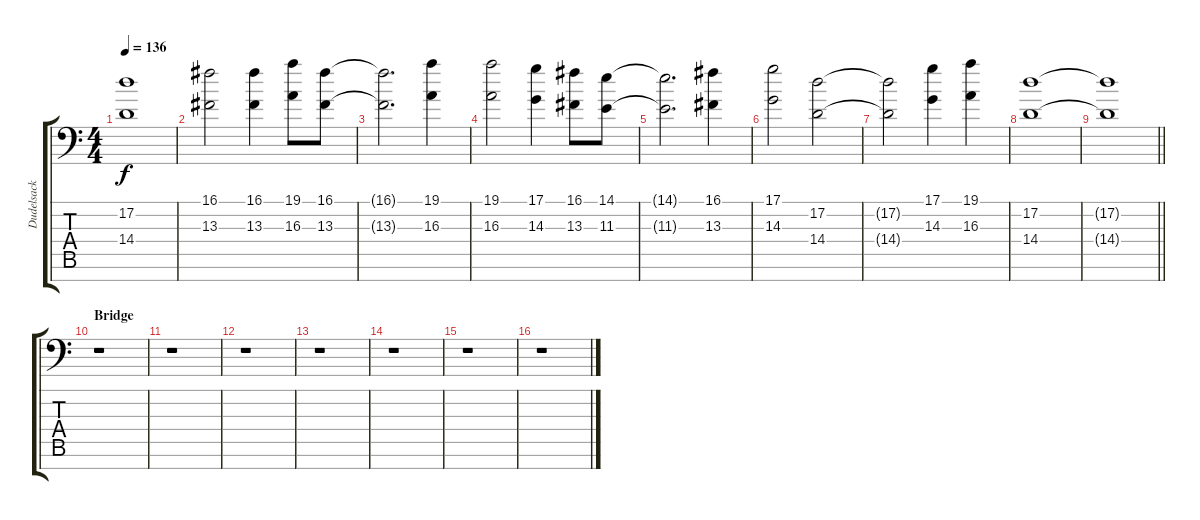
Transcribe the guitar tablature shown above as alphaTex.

\track ("Dudelsack" "Dudelsack") {instrument fiddle}
\staff {score tabs}
\tuning (D4 A3 F3 C3 G2 D2 A1) {hide}
\ts (4 4)
\tempo 136
\clef f4
\ks c
(17.2{t} 14.4{t}).1{dy f} |
(16.1 13.3).2 (16.1 13.3).4 (19.1 16.3).8 (16.1 13.3).8 |
(16.1{t} 13.3{t}).2{d} (19.1 16.3).4 |
(19.1 16.3).2 (17.1 14.3).4 (16.1 13.3).8 (14.1 11.3).8 |
(14.1{t} 11.3{t}).2{d} (16.1 13.3).4 |
(17.1 14.3).2 (17.2 14.4).2 |
(17.2{t} 14.4{t}).2 (17.1 14.3).4 (19.1 16.3).4 |
(17.2 14.4).1 |
\barLineRight lightlight
(17.2{t} 14.4{t}).1 |
\section ("" "Bridge")
r.1 |
r.1 |
r.1 |
r.1 |
r.1 |
r.1 |
r.1
